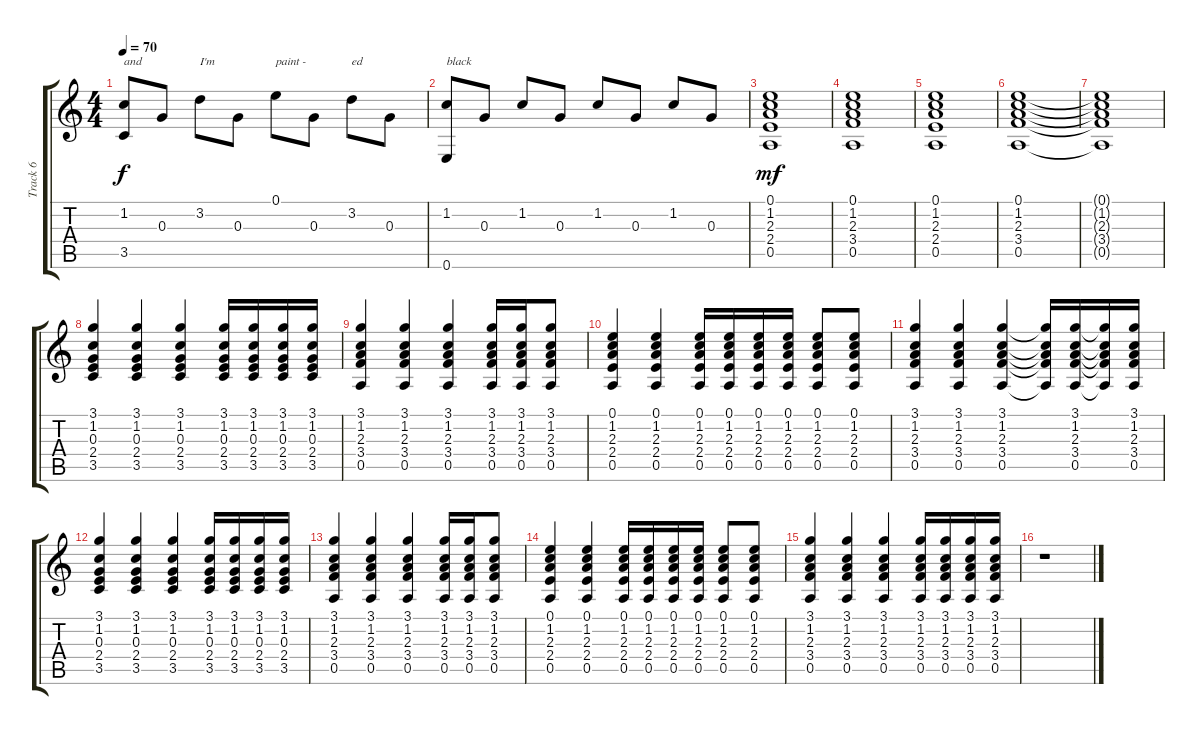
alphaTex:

\track ("Track 6" "Track 6") {instrument acousticguitarsteel}
\staff {score tabs}
\tuning (E4 B3 G3 D3 A2 E2) {hide}
\ts (4 4)
\tempo 70
\clef g2
\ks c
(1.2 3.5).8{txt "and" dy f} 0.3.8 3.2.8{txt "I'm"} 0.3.8 0.1.8{txt "paint - "} 0.3.8 3.2.8{txt "ed"} 0.3.8 |
(1.2 0.6).8{txt "black"} 0.3.8 1.2.8 0.3.8 1.2.8 0.3.8 1.2.8 0.3.8 |
(0.1 1.2 2.3 2.4 0.5).1{dy mf} |
(0.1 1.2 2.3 3.4 0.5).1 |
(0.1 1.2 2.3 2.4 0.5).1 |
(0.1 1.2 2.3 3.4 0.5).1 |
(0.1{t} 1.2{t} 2.3{t} 3.4{t} 0.5{t}).1 |
(3.1 1.2 0.3 2.4 3.5).4 (3.1 1.2 0.3 2.4 3.5).4 (3.1 1.2 0.3 2.4 3.5).4 (3.1 1.2 0.3 2.4 3.5).16 (3.1 1.2 0.3 2.4 3.5).16 (3.1 1.2 0.3 2.4 3.5).16 (3.1 1.2 0.3 2.4 3.5).16 |
(3.1 1.2 2.3 3.4 0.5).4 (3.1 1.2 2.3 3.4 0.5).4 (3.1 1.2 2.3 3.4 0.5).4 (3.1 1.2 2.3 3.4 0.5).16 (3.1 1.2 2.3 3.4 0.5).16 (3.1 1.2 2.3 3.4 0.5).8 |
(0.1 1.2 2.3 2.4 0.5).4 (0.1 1.2 2.3 2.4 0.5).4 (0.1 1.2 2.3 2.4 0.5).16 (0.1 1.2 2.3 2.4 0.5).16 (0.1 1.2 2.3 2.4 0.5).16 (0.1 1.2 2.3 2.4 0.5).16 (0.1 1.2 2.3 2.4 0.5).8 (0.1 1.2 2.3 2.4 0.5).8 |
(3.1 1.2 2.3 3.4 0.5).4 (3.1 1.2 2.3 3.4 0.5).4 (3.1 1.2 2.3 3.4 0.5).4 (3.1{t} 1.2{t} 2.3{t} 3.4{t} 0.5{t}).16 (3.1 1.2 2.3 3.4 0.5).16 (3.1{t} 1.2{t} 2.3{t} 3.4{t} 0.5{t}).16 (3.1 1.2 2.3 3.4 0.5).16 |
(3.1 1.2 0.3 2.4 3.5).4 (3.1 1.2 0.3 2.4 3.5).4 (3.1 1.2 0.3 2.4 3.5).4 (3.1 1.2 0.3 2.4 3.5).16 (3.1 1.2 0.3 2.4 3.5).16 (3.1 1.2 0.3 2.4 3.5).16 (3.1 1.2 0.3 2.4 3.5).16 |
(3.1 1.2 2.3 3.4 0.5).4 (3.1 1.2 2.3 3.4 0.5).4 (3.1 1.2 2.3 3.4 0.5).4 (3.1 1.2 2.3 3.4 0.5).16 (3.1 1.2 2.3 3.4 0.5).16 (3.1 1.2 2.3 3.4 0.5).8 |
(0.1 1.2 2.3 2.4 0.5).4 (0.1 1.2 2.3 2.4 0.5).4 (0.1 1.2 2.3 2.4 0.5).16 (0.1 1.2 2.3 2.4 0.5).16 (0.1 1.2 2.3 2.4 0.5).16 (0.1 1.2 2.3 2.4 0.5).16 (0.1 1.2 2.3 2.4 0.5).8 (0.1 1.2 2.3 2.4 0.5).8 |
(3.1 1.2 2.3 3.4 0.5).4 (3.1 1.2 2.3 3.4 0.5).4 (3.1 1.2 2.3 3.4 0.5).4 (3.1 1.2 2.3 3.4 0.5).16 (3.1 1.2 2.3 3.4 0.5).16 (3.1 1.2 2.3 3.4 0.5).16 (3.1 1.2 2.3 3.4 0.5).16 |
r.1
